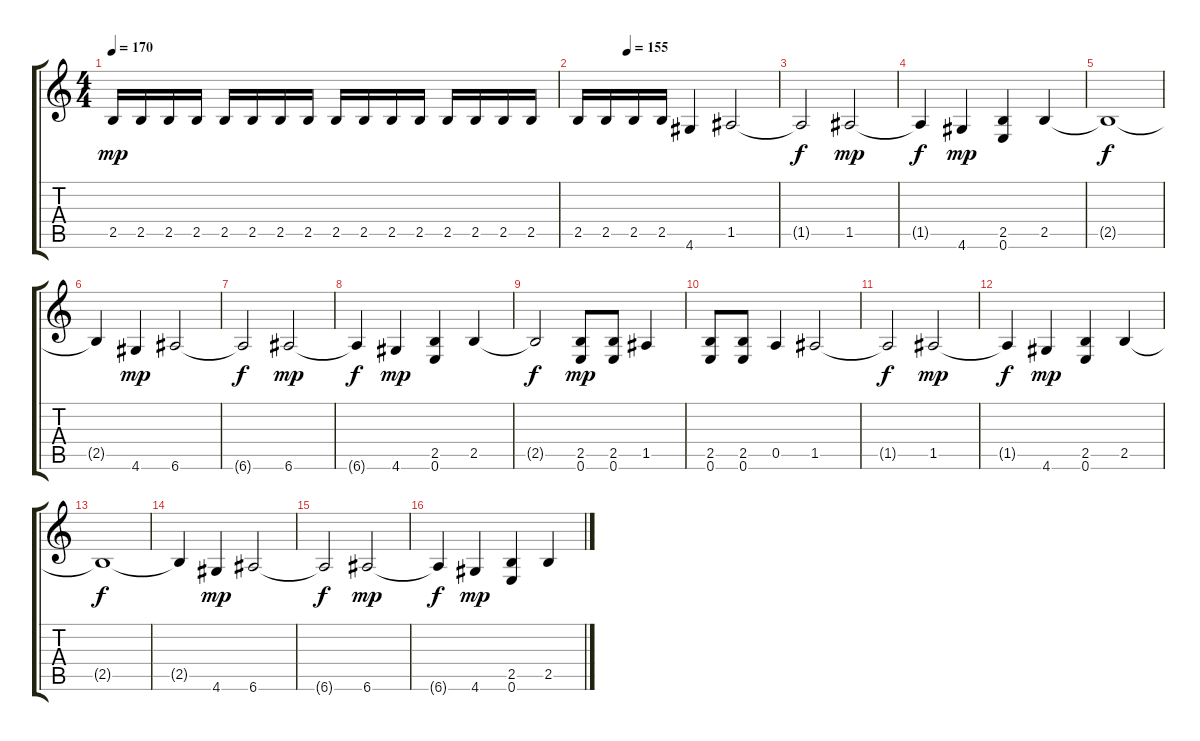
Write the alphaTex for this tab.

\track "" {instrument distortionguitar}
\staff {score tabs}
\tuning (E4 B3 G3 D3 A2 E2) {hide}
\ts (4 4)
\tempo 170
\clef g2
\ks c
2.5.16{dy mp} 2.5.16 2.5.16 2.5.16 2.5.16 2.5.16 2.5.16 2.5.16 2.5.16 2.5.16 2.5.16 2.5.16 2.5.16 2.5.16 2.5.16 2.5.16 |
\tempo (155 0.25)
2.5.16 2.5.16 2.5.16 2.5.16 4.6.4 1.5.2 |
1.5{t}.2{dy f} 1.5.2{dy mp} |
1.5{t}.4{dy f} 4.6.4{dy mp} (2.5 0.6).4 2.5.4 |
2.5{t}.1{dy f} |
2.5{t}.4 4.6.4{dy mp} 6.6.2 |
6.6{t}.2{dy f} 6.6.2{dy mp} |
6.6{t}.4{dy f} 4.6.4{dy mp} (2.5 0.6).4 2.5.4 |
2.5{t}.2{dy f} (2.5 0.6).8{dy mp} (2.5 0.6).8 1.5.4 |
(2.5 0.6).8 (2.5 0.6).8 0.5.4 1.5.2 |
1.5{t}.2{dy f} 1.5.2{dy mp} |
1.5{t}.4{dy f} 4.6.4{dy mp} (2.5 0.6).4 2.5.4 |
2.5{t}.1{dy f} |
2.5{t}.4 4.6.4{dy mp} 6.6.2 |
6.6{t}.2{dy f} 6.6.2{dy mp} |
6.6{t}.4{dy f} 4.6.4{dy mp} (2.5 0.6).4 2.5.4
